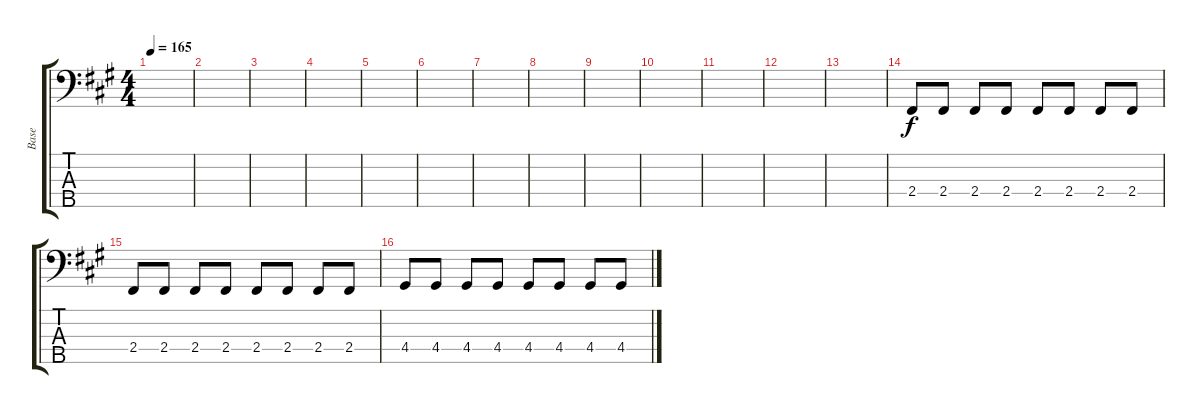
\track ("Base" "Base") {instrument electricbasspick}
\staff {score tabs}
\tuning (G2 D2 A1 E1 B0) {hide}
\ts (4 4)
\tempo 165
\clef f4
\ks a
|
|
|
|
|
|
|
|
|
|
|
|
|
2.4.8 2.4.8 2.4.8 2.4.8 2.4.8 2.4.8 2.4.8 2.4.8 |
2.4.8 2.4.8 2.4.8 2.4.8 2.4.8 2.4.8 2.4.8 2.4.8 |
4.4.8 4.4.8 4.4.8 4.4.8 4.4.8 4.4.8 4.4.8 4.4.8
